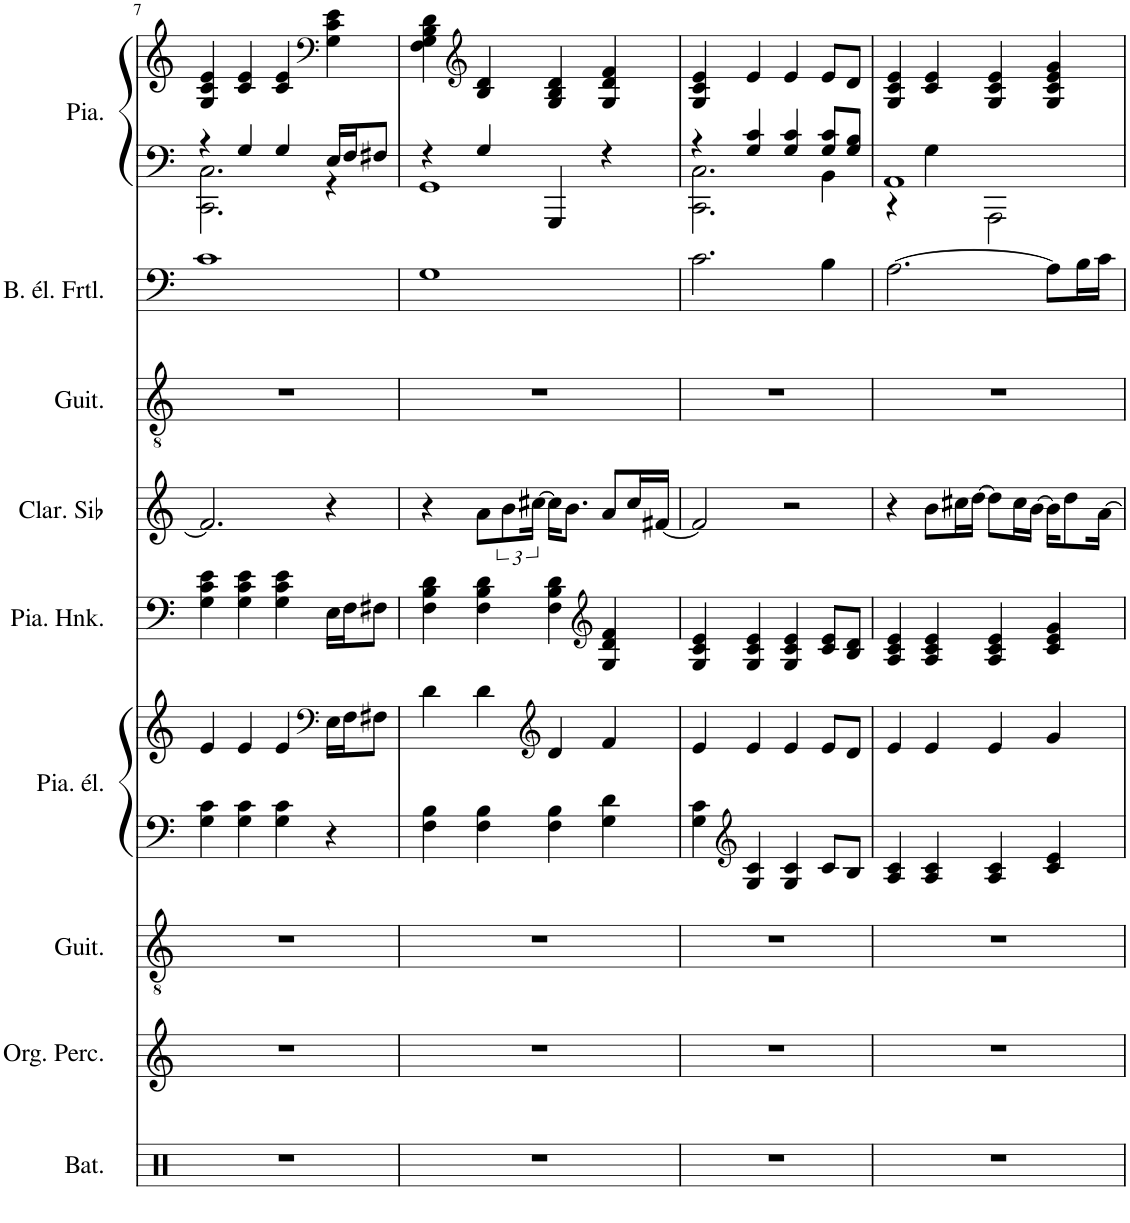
**kern	**kern	**kern	**kern	**kern	**kern	**kern	**kern	**kern	**kern	**kern
*part9	*part8	*part7	*part6	*part6	*part5	*part4	*part3	*part2	*part1	*part1
*staff11	*staff10	*staff9	*staff8	*staff7	*staff6	*staff5	*staff4	*staff3	*staff2	*staff1
*I"Batterie	*I"Orgue percussif, Percussive Organ	*I"Guitare acoustique, Acoustic Guitar (steel)	*I"Piano électrique, Electric Piano 2	*	*I"Piano Honky Tonk, Honky-tonk Piano	*I"Clarinette en Sib	*I"Guitare acoustique, Electric Guitar (jazz)	*I"Basse électrique fretless, Fretless Bass	*I"Piano, Acoustic Grand Piano	*
*I'Bat.	*I'Org. Perc.	*I'Guit.	*I'Pia. él.	*	*I'Pia. Hnk.	*I'Clar. Sib	*I'Guit.	*I'B. él. Frtl.	*I'Pia.	*
!!LO:PB:g=z
*clefX	*clefG2	*clefGv2	*clefF4	*clefG2	*clefF4	*clefG2	*clefGv2	*clefF4	*clefF4	*clefG2
*	*	*	*	*	*	*Trd1c2	*	*Trd7c12	*	*
*k[]	*k[]	*k[]	*k[]	*k[]	*k[]	*k[]	*k[]	*k[]	*k[]	*k[]
*M4/4	*M4/4	*M4/4	*M4/4	*M4/4	*M4/4	*M4/4	*M4/4	*M4/4	*M4/4	*M4/4
=7	=7	=7	=7	=7	=7	=7	=7	=7	=7	=7
*	*	*	*	*	*	*	*	*	*^	*
1r	1r	1r	4G\ 4c\	4e/	4G\ 4c\ 4e\	2.f#/]	1r	1c	4r	2.CC\ 2.C\	4G/ 4c/ 4e/
.	.	.	4G\ 4c\	4e/	4G\ 4c\ 4e\	.	.	.	4G/	.	4c/ 4e/
.	.	.	4G\ 4c\	4e/	4G\ 4c\ 4e\	.	.	.	4G/	.	4c/ 4e/
*	*	*	*	*clefF4	*	*	*	*	*	*	*clefF4
.	.	.	4r	16E\LL	16E\LL	4r	.	.	16E/LL	4r	4G\ 4c\ 4e\
.	.	.	.	16F\J	16F\J	.	.	.	16F/J	.	.
.	.	.	.	8F#X\J	8F#X\J	.	.	.	8F#X/J	.	.
=8	=8	=8	=8	=8	=8	=8	=8	=8	=8	=8	=8
1r	1r	1r	4F\ 4B\	4d\	4F\ 4B\ 4d\	4r	1r	1G	4r	1GG	4F\ 4G\ 4B\ 4d\
*	*	*	*	*	*	*	*	*	*	*	*clefG2
.	.	.	4F\ 4B\	4d\	4F\ 4B\ 4d\	8a\L	.	.	4G/	.	4B/ 4d/
.	.	.	.	.	.	12b\	.	.	.	.	.
.	.	.	.	.	.	[24cc#X\Jk	.	.	.	.	.
*	*	*	*	*clefG2	*	*	*	*	*	*	*
.	.	.	4F\ 4B\	4d/	4F\ 4B\ 4d\	16cc#\KL]	.	.	4GGG/	.	4G/ 4B/ 4d/
.	.	.	.	.	.	8.b\J	.	.	.	.	.
*	*	*	*	*	*clefG2	*	*	*	*	*	*
.	.	.	4G\ 4d\	4f/	4G/ 4d/ 4f/	8a/L	.	.	4r	.	4G/ 4d/ 4f/
.	.	.	.	.	.	16cc#/L	.	.	.	.	.
.	.	.	.	.	.	[16f#X/JJ	.	.	.	.	.
=9	=9	=9	=9	=9	=9	=9	=9	=9	=9	=9	=9
1r	1r	1r	4G\ 4c\	4e/	4G/ 4c/ 4e/	2f#/]	1r	2.c\	4r	2.CC\ 2.C\	4G/ 4c/ 4e/
*	*	*	*clefG2	*	*	*	*	*	*	*	*
.	.	.	4G/ 4c/	4e/	4G/ 4c/ 4e/	.	.	.	4G/ 4c/	.	4e/
.	.	.	4G/ 4c/	4e/	4G/ 4c/ 4e/	2r	.	.	4G/ 4c/	.	4e/
.	.	.	8c/L	8e/L	8c/ 8e/L	.	.	4B\	8G/ 8c/L	4BB\	8e/L
.	.	.	8B/J	8d/J	8B/ 8d/J	.	.	.	8G/ 8B/J	.	8d/J
=10	=10	=10	=10	=10	=10	=10	=10	=10	=10	=10	=10
1r	1r	1r	4A/ 4c/	4e/	4A/ 4c/ 4e/	4r	1r	[2.A\	1AA	4r	4G/ 4c/ 4e/
.	.	.	4A/ 4c/	4e/	4A/ 4c/ 4e/	8b\L	.	.	.	4G\	4c/ 4e/
.	.	.	.	.	.	16cc#X\L	.	.	.	.	.
.	.	.	.	.	.	[16dd\JJ	.	.	.	.	.
.	.	.	4A/ 4c/	4e/	4A/ 4c/ 4e/	8dd\L]	.	.	.	2AAA\	4G/ 4c/ 4e/
.	.	.	.	.	.	16cc#\L	.	.	.	.	.
.	.	.	.	.	.	[16b\JJ	.	.	.	.	.
.	.	.	4c/ 4e/	4g/	4c/ 4e/ 4g/	16b\KL]	.	8A\L]	.	.	4G/ 4c/ 4e/ 4g/
.	.	.	.	.	.	8dd\	.	.	.	.	.
.	.	.	.	.	.	.	.	16B\L	.	.	.
.	.	.	.	.	.	[16a\Jk	.	16c\JJ	.	.	.
*	*	*	*	*	*	*	*	*	*v	*v	*
=	=	=	=	=	=	=	=	=	=	=
*-	*-	*-	*-	*-	*-	*-	*-	*-	*-	*-
